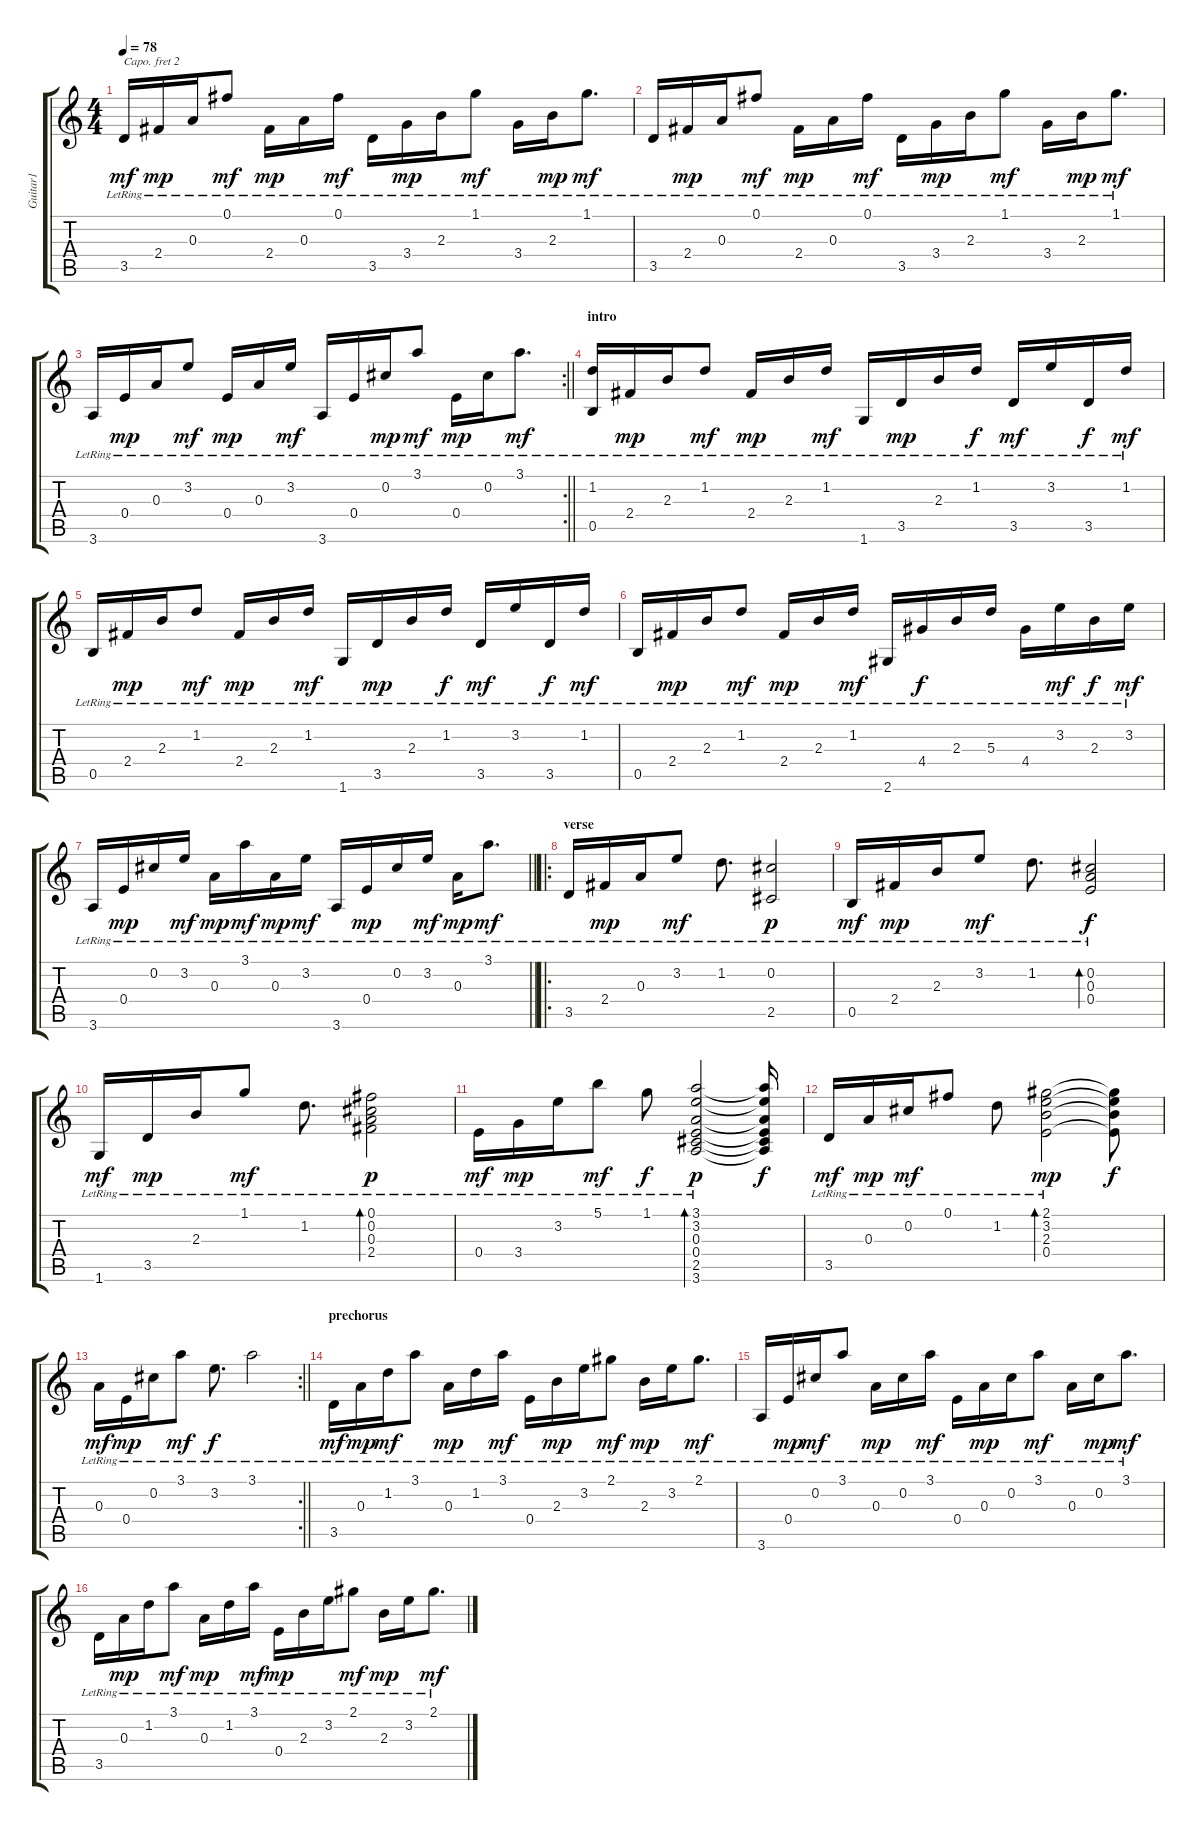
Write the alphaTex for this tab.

\track ("Guitar1" "Guitar1") {instrument acousticguitarsteel}
\staff {score tabs}
\capo 2
\tuning (E4 B3 G3 D3 A2 E2) {hide}
\ts (4 4)
\tempo 78
\clef g2
\ks c
3.5{lr}.16{dy mf} 2.4{lr}.16{dy mp} 0.3{lr}.16 0.1{lr}.8{dy mf} 2.4{lr}.16{dy mp} 0.3{lr}.16 0.1{lr}.16{dy mf} 3.5{lr}.16 3.4{lr}.16{dy mp} 2.3{lr}.16 1.1{lr}.8{dy mf} 3.4{lr}.16 2.3{lr}.16{dy mp} 1.1{lr}.8{d dy mf} |
3.5{lr}.16 2.4{lr}.16{dy mp} 0.3{lr}.16 0.1{lr}.8{dy mf} 2.4{lr}.16{dy mp} 0.3{lr}.16 0.1{lr}.16{dy mf} 3.5{lr}.16 3.4{lr}.16{dy mp} 2.3{lr}.16 1.1{lr}.8{dy mf} 3.4{lr}.16 2.3{lr}.16{dy mp} 1.1{lr}.8{d dy mf} |
\rc 2
\barLineRight lightlight
3.6{lr}.16 0.4{lr}.16{dy mp} 0.3{lr}.16 3.2{lr}.8{dy mf} 0.4{lr}.16{dy mp} 0.3{lr}.16 3.2{lr}.16{dy mf} 3.6{lr}.16 0.4{lr}.16 0.2{lr}.16{dy mp} 3.1{lr}.8{dy mf} 0.4{lr}.16{dy mp} 0.2{lr}.16 3.1{lr}.8{d dy mf} |
\section ("" "intro")
(1.2{lr} 0.5{lr}).16 2.4{lr}.16{dy mp} 2.3{lr}.16 1.2{lr}.8{dy mf} 2.4{lr}.16{dy mp} 2.3{lr}.16 1.2{lr}.16{dy mf} 1.6{lr}.16 3.5{lr}.16{dy mp} 2.3{lr}.16 1.2{lr}.16{dy f} 3.5{lr}.16{dy mf} 3.2{lr}.16 3.5{lr}.16{dy f} 1.2{lr}.16{dy mf} |
0.5{lr}.16 2.4{lr}.16{dy mp} 2.3{lr}.16 1.2{lr}.8{dy mf} 2.4{lr}.16{dy mp} 2.3{lr}.16 1.2{lr}.16{dy mf} 1.6{lr}.16 3.5{lr}.16{dy mp} 2.3{lr}.16 1.2{lr}.16{dy f} 3.5{lr}.16{dy mf} 3.2{lr}.16 3.5{lr}.16{dy f} 1.2{lr}.16{dy mf} |
0.5{lr}.16 2.4{lr}.16{dy mp} 2.3{lr}.16 1.2{lr}.8{dy mf} 2.4{lr}.16{dy mp} 2.3{lr}.16 1.2{lr}.16{dy mf} 2.6{lr}.16 4.4{lr}.16{dy f} 2.3{lr}.16 5.3{lr}.16 4.4{lr}.16 3.2{lr}.16{dy mf} 2.3{lr}.16{dy f} 3.2{lr}.16{dy mf} |
\barLineRight lightlight
3.6{lr}.16 0.4{lr}.16{dy mp} 0.2{lr}.16 3.2{lr}.16{dy mf} 0.3{lr}.16{dy mp} 3.1{lr}.16{dy mf} 0.3{lr}.16{dy mp} 3.2{lr}.16{dy mf} 3.6{lr}.16 0.4{lr}.16{dy mp} 0.2{lr}.16 3.2{lr}.16{dy mf} 0.3{lr}.16{dy mp} 3.1{lr}.8{d dy mf} |
\ro
\section ("" "verse")
3.5{lr}.16{volume 13} 2.4{lr}.16{dy mp} 0.3{lr}.16 3.2{lr}.8{dy mf} 1.2{lr}.8{d} (0.2{lr} 2.5{lr}).2{dy p} |
0.5{lr}.16{dy mf} 2.4{lr}.16{dy mp} 2.3{lr}.16 3.2{lr}.8{dy mf} 1.2{lr}.8{d} (0.2{lr} 0.3{lr} 0.4{lr}).2{bd 120 dy f} |
1.6{lr}.16{dy mf} 3.5{lr}.16{dy mp} 2.3{lr}.16 1.1{lr}.8{dy mf} 1.2{lr}.8{d} (0.1{lr} 0.2{lr} 0.3{lr} 2.4{lr}).2{bd 120 dy p} |
0.4{lr}.16{dy mf} 3.4{lr}.16{dy mp} 3.2{lr}.16 5.1{lr}.8{dy mf} 1.1{lr}.8{dy f} (3.1{lr} 3.2{lr} 0.3{lr} 0.4{lr} 2.5{lr} 3.6{lr}).2{bd 240 dy p} (3.1{t} 3.2{t} 0.3{t} 0.4{t} 2.5{t} 3.6{t}).16{dy f} |
3.5{lr}.16{dy mf} 0.3{lr}.16{dy mp} 0.2{lr}.16{dy mf} 0.1{lr}.8 1.2{lr}.8 (2.1{lr} 3.2{lr} 2.3{lr} 0.4{lr}).2{bd 240 dy mp} (2.1{t} 3.2{t} 2.3{t} 0.4{t}).8{dy f} |
\rc 2
\barLineRight lightlight
0.3{lr}.16{dy mf} 0.4{lr}.16{dy mp} 0.2{lr}.16 3.1{lr}.8{dy mf} 3.2{lr}.8{d dy f} 3.1{lr}.2 |
\section ("" "prechorus")
3.5{lr}.16{dy mf} 0.3{lr}.16{dy mp} 1.2{lr}.16{dy mf} 3.1{lr}.8 0.3{lr}.16{dy mp} 1.2{lr}.16 3.1{lr}.16{dy mf} 0.4{lr}.16 2.3{lr}.16{dy mp} 3.2{lr}.16 2.1{lr}.8{dy mf} 2.3{lr}.16{dy mp} 3.2{lr}.16 2.1{lr}.8{d dy mf} |
3.6{lr}.16 0.4{lr}.16{dy mp} 0.2{lr}.16{dy mf} 3.1{lr}.8 0.3{lr}.16{dy mp} 0.2{lr}.16 3.1{lr}.16{dy mf} 0.4{lr}.16 0.3{lr}.16{dy mp} 0.2{lr}.16 3.1{lr}.8{dy mf} 0.3{lr}.16 0.2{lr}.16{dy mp} 3.1{lr}.8{d dy mf} |
3.5{lr}.16 0.3{lr}.16{dy mp} 1.2{lr}.16 3.1{lr}.8{dy mf} 0.3{lr}.16{dy mp} 1.2{lr}.16 3.1{lr}.16{dy mf} 0.4{lr}.16{dy mp} 2.3{lr}.16 3.2{lr}.16 2.1{lr}.8{dy mf} 2.3{lr}.16{dy mp} 3.2{lr}.16 2.1{lr}.8{d dy mf}
